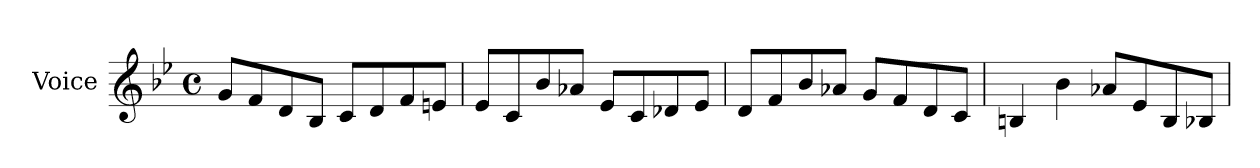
**kern
*part1
*staff1
*I"Voice
*I'Voice
*clefG2
*k[b-e-]
*M4/4
*met(c)
=1
8g/L
8f/
8d/
8B-/J
8c/L
8d/
8f/
8en/J
=2
8e-/L
8c/
8b-/
8a-X/J
8e-/L
8c/
8d-X/
8e-/J
=3
8d/L
8f/
8b-/
8a-X/J
8g/L
8f/
8d/
8c/J
=4
4Bn/
4b-\
8a-X/L
8e-/
8B/
8B-X/J
=
*-
